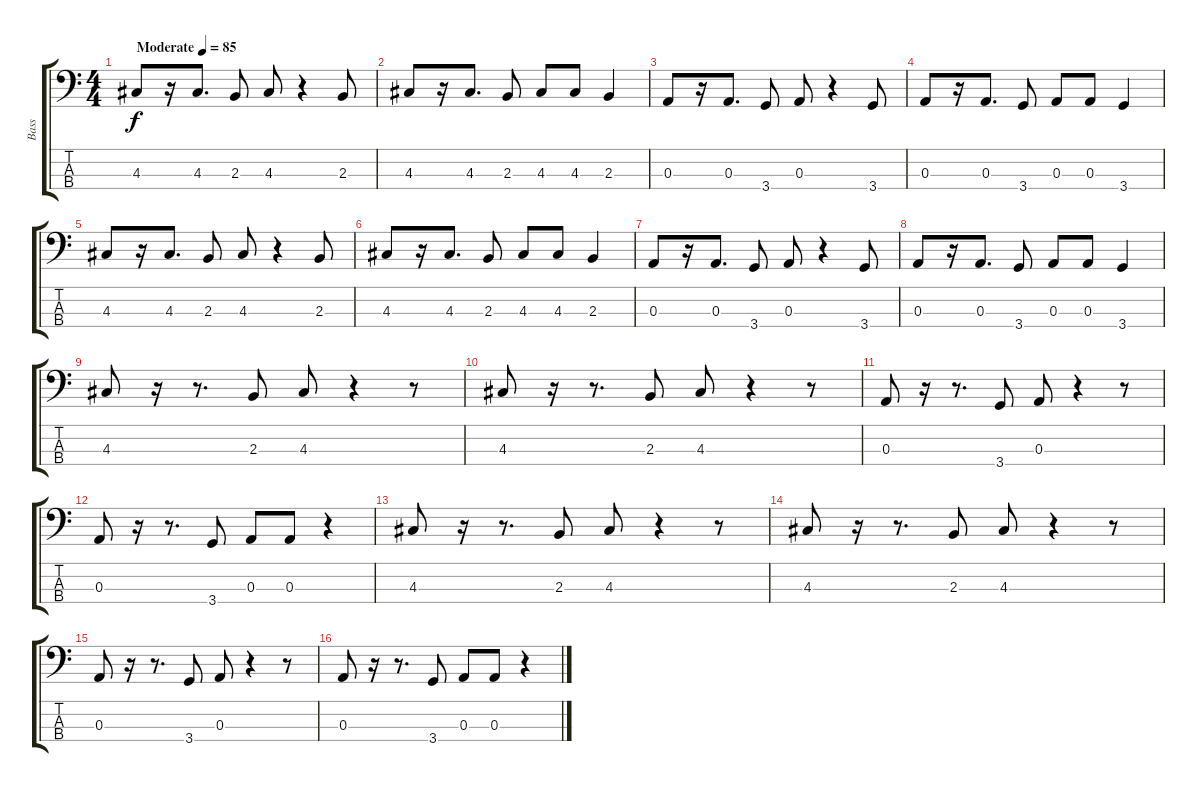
\track ("Bass" "Bass") {instrument electricbassfinger}
\staff {score tabs}
\tuning (G2 D2 A1 E1) {hide}
\ts (4 4)
\tempo (85 "Moderate")
\clef f4
\ks c
4.3.8{dy f instrument electricbassfinger} r.16 4.3.8{d} 2.3.8 4.3.8 r.4 2.3.8 |
4.3.8 r.16 4.3.8{d} 2.3.8 4.3.8 4.3.8 2.3.4 |
0.3.8 r.16 0.3.8{d} 3.4.8 0.3.8 r.4 3.4.8 |
0.3.8 r.16 0.3.8{d} 3.4.8 0.3.8 0.3.8 3.4.4 |
4.3.8 r.16 4.3.8{d} 2.3.8 4.3.8 r.4 2.3.8 |
4.3.8 r.16 4.3.8{d} 2.3.8 4.3.8 4.3.8 2.3.4 |
0.3.8 r.16 0.3.8{d} 3.4.8 0.3.8 r.4 3.4.8 |
0.3.8 r.16 0.3.8{d} 3.4.8 0.3.8 0.3.8 3.4.4 |
4.3.8 r.16 r.8{d} 2.3.8 4.3.8 r.4 r.8 |
4.3.8 r.16 r.8{d} 2.3.8 4.3.8 r.4 r.8 |
0.3.8 r.16 r.8{d} 3.4.8 0.3.8 r.4 r.8 |
0.3.8 r.16 r.8{d} 3.4.8 0.3.8 0.3.8 r.4 |
4.3.8 r.16 r.8{d} 2.3.8 4.3.8 r.4 r.8 |
4.3.8 r.16 r.8{d} 2.3.8 4.3.8 r.4 r.8 |
0.3.8 r.16 r.8{d} 3.4.8 0.3.8 r.4 r.8 |
0.3.8 r.16 r.8{d} 3.4.8 0.3.8 0.3.8 r.4
